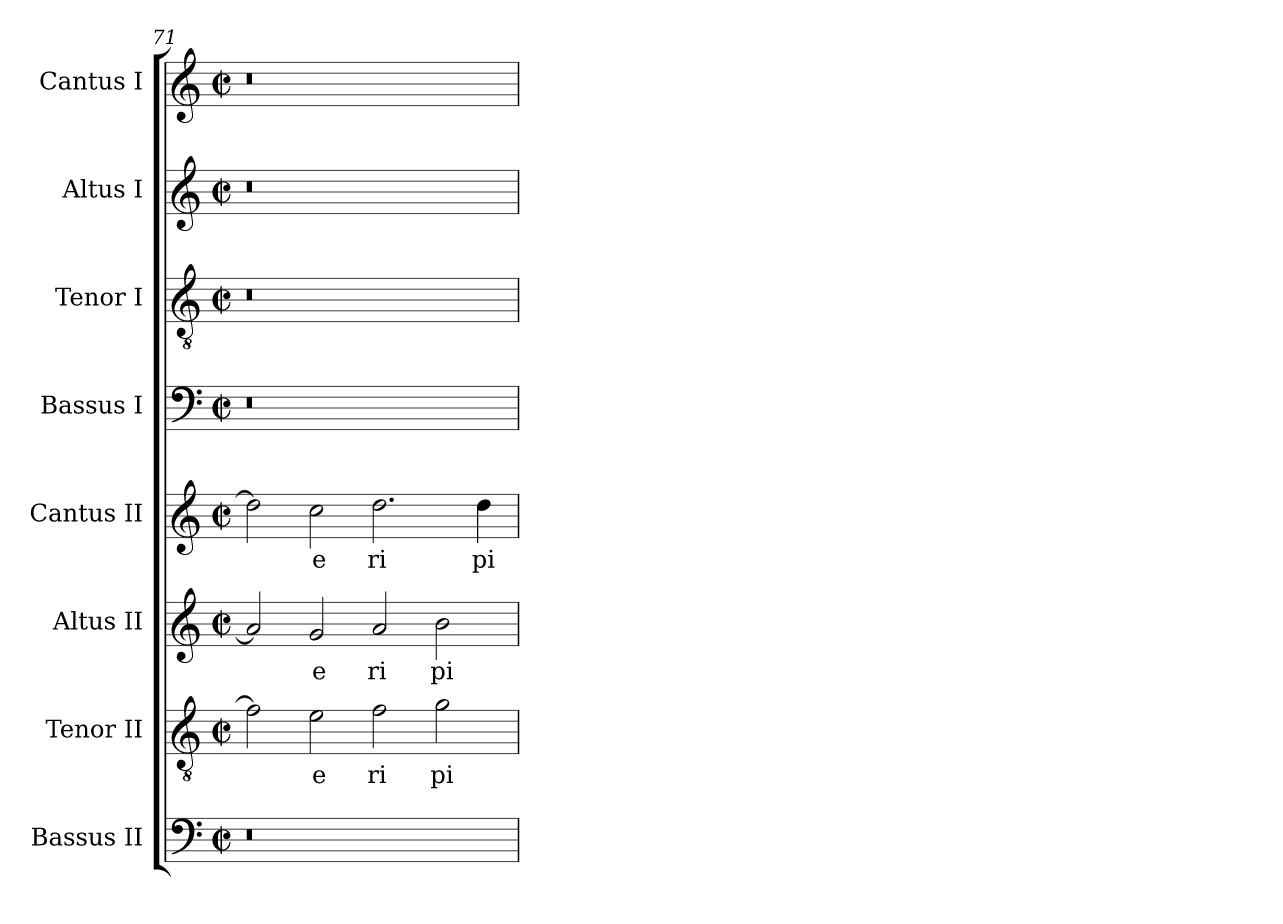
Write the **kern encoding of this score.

**kern	**kern	**text	**kern	**text	**kern	**text	**kern	**kern	**kern	**kern
*part8	*part7	*part7	*part6	*part6	*part5	*part5	*part4	*part3	*part2	*part1
*staff8	*staff7	*staff7	*staff6	*staff6	*staff5	*staff5	*staff4	*staff3	*staff2	*staff1
*I"Bassus II	*I"Tenor II	*	*I"Altus II	*	*I"Cantus II	*	*I"Bassus I	*I"Tenor I	*I"Altus I	*I"Cantus I
*clefF4	*clefGv2	*	*clefG2	*	*clefG2	*	*clefF4	*clefGv2	*clefG2	*clefG2
*	*	*	*	*	*	*	*	*	*k[]	*
*	*	*	*	*	*	*	*	*	*C:	*
*M2/2	*M2/2	*	*M2/2	*	*M2/2	*	*M2/2	*M2/2	*M2/2	*M2/2
*met(c|)	*met(c|)	*	*met(c|)	*	*met(c|)	*	*met(c|)	*met(c|)	*met(c|)	*met(c|)
=71	=71	=71	=71	=71	=71	=71	=71	=71	=71	=71
0r	2f\]	.	2a/]	.	2dd\]	.	0r	0r	0r	0r
!	!	!LO:LY:b:cj	!	!LO:LY:b:cj	!	!LO:LY:b:cj	!	!	!	!
.	2e\	e	2g/	e	2cc\	e	.	.	.	.
!	!	!LO:LY:b:cj	!	!LO:LY:b:cj	!	!LO:LY:b:cj	!	!	!	!
.	2f\	ri	2a/	ri	2.dd\	ri	.	.	.	.
!	!	!LO:LY:b:cj	!	!LO:LY:b:cj	!	!	!	!	!	!
.	2g\	pi	2b\	pi	.	.	.	.	.	.
!	!	!	!	!	!	!LO:LY:b:cj	!	!	!	!
.	.	.	.	.	4dd\	pi	.	.	.	.
=	=	=	=	=	=	=	=	=	=	=
*-	*-	*-	*-	*-	*-	*-	*-	*-	*-	*-
